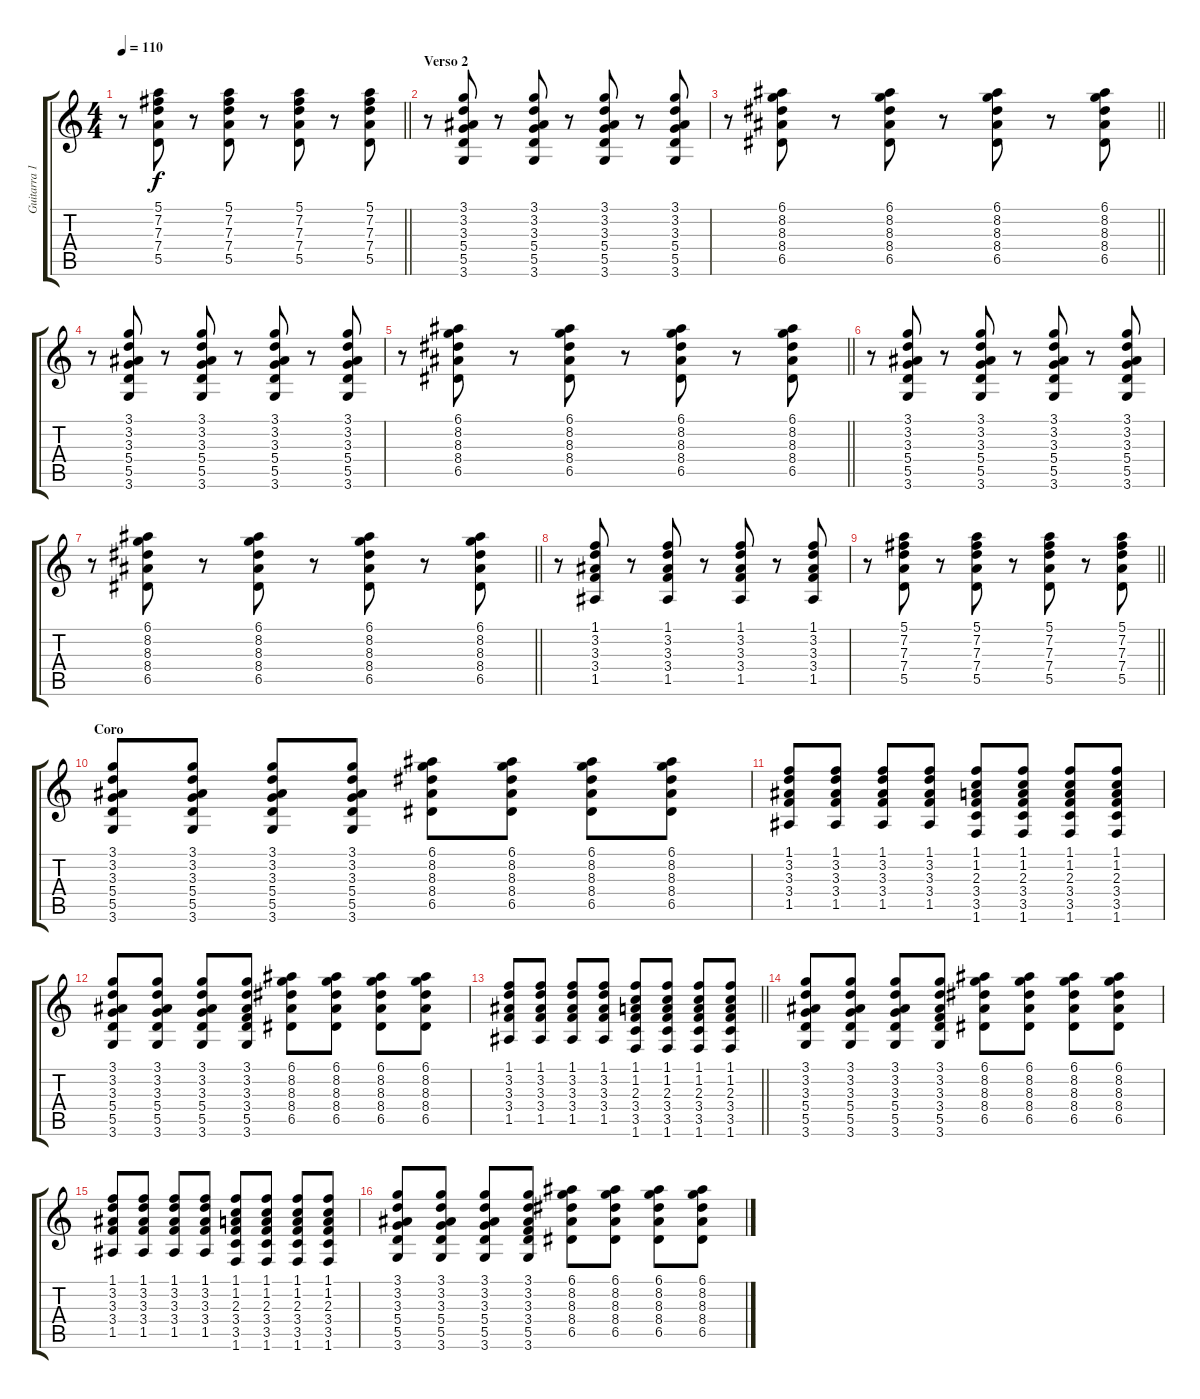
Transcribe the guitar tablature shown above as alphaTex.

\track ("Guitarra 1" "Guitarra 1") {instrument acousticguitarsteel}
\staff {score tabs}
\tuning (E4 B3 G3 D3 A2 E2) {hide}
\ts (4 4)
\tempo 110
\clef g2
\barLineRight lightlight
\ks c
r.8{dy f} (5.1 7.2 7.3 7.4 5.5).8 r.8 (5.1 7.2 7.3 7.4 5.5).8 r.8 (5.1 7.2 7.3 7.4 5.5).8 r.8 (5.1 7.2 7.3 7.4 5.5).8 |
\section ("" "Verso 2")
r.8 (3.1 3.2 3.3 5.4 5.5 3.6).8 r.8 (3.1 3.2 3.3 5.4 5.5 3.6).8 r.8 (3.1 3.2 3.3 5.4 5.5 3.6).8 r.8 (3.1 3.2 3.3 5.4 5.5 3.6).8 |
\barLineRight lightlight
r.8 (6.1 8.2 8.3 8.4 6.5).8 r.8 (6.1 8.2 8.3 8.4 6.5).8 r.8 (6.1 8.2 8.3 8.4 6.5).8 r.8 (6.1 8.2 8.3 8.4 6.5).8 |
r.8 (3.1 3.2 3.3 5.4 5.5 3.6).8 r.8 (3.1 3.2 3.3 5.4 5.5 3.6).8 r.8 (3.1 3.2 3.3 5.4 5.5 3.6).8 r.8 (3.1 3.2 3.3 5.4 5.5 3.6).8 |
\barLineRight lightlight
r.8 (6.1 8.2 8.3 8.4 6.5).8 r.8 (6.1 8.2 8.3 8.4 6.5).8 r.8 (6.1 8.2 8.3 8.4 6.5).8 r.8 (6.1 8.2 8.3 8.4 6.5).8 |
r.8 (3.1 3.2 3.3 5.4 5.5 3.6).8 r.8 (3.1 3.2 3.3 5.4 5.5 3.6).8 r.8 (3.1 3.2 3.3 5.4 5.5 3.6).8 r.8 (3.1 3.2 3.3 5.4 5.5 3.6).8 |
\barLineRight lightlight
r.8 (6.1 8.2 8.3 8.4 6.5).8 r.8 (6.1 8.2 8.3 8.4 6.5).8 r.8 (6.1 8.2 8.3 8.4 6.5).8 r.8 (6.1 8.2 8.3 8.4 6.5).8 |
r.8 (1.1 3.2 3.3 3.4 1.5).8 r.8 (1.1 3.2 3.3 3.4 1.5).8 r.8 (1.1 3.2 3.3 3.4 1.5).8 r.8 (1.1 3.2 3.3 3.4 1.5).8 |
\barLineRight lightlight
r.8 (5.1 7.2 7.3 7.4 5.5).8 r.8 (5.1 7.2 7.3 7.4 5.5).8 r.8 (5.1 7.2 7.3 7.4 5.5).8 r.8 (5.1 7.2 7.3 7.4 5.5).8 |
\section ("" "Coro")
(3.1 3.2 3.3 5.4 5.5 3.6).8 (3.1 3.2 3.3 5.4 5.5 3.6).8 (3.1 3.2 3.3 5.4 5.5 3.6).8 (3.1 3.2 3.3 5.4 5.5 3.6).8 (6.1 8.2 8.3 8.4 6.5).8 (6.1 8.2 8.3 8.4 6.5).8 (6.1 8.2 8.3 8.4 6.5).8 (6.1 8.2 8.3 8.4 6.5).8 |
(1.1 3.2 3.3 3.4 1.5).8 (1.1 3.2 3.3 3.4 1.5).8 (1.1 3.2 3.3 3.4 1.5).8 (1.1 3.2 3.3 3.4 1.5).8 (1.1 1.2 2.3 3.4 3.5 1.6).8 (1.1 1.2 2.3 3.4 3.5 1.6).8 (1.1 1.2 2.3 3.4 3.5 1.6).8 (1.1 1.2 2.3 3.4 3.5 1.6).8 |
(3.1 3.2 3.3 5.4 5.5 3.6).8 (3.1 3.2 3.3 5.4 5.5 3.6).8 (3.1 3.2 3.3 5.4 5.5 3.6).8 (3.1 3.2 3.3 3.4 5.5 3.6).8 (6.1 8.2 8.3 8.4 6.5).8 (6.1 8.2 8.3 8.4 6.5).8 (6.1 8.2 8.3 8.4 6.5).8 (6.1 8.2 8.3 8.4 6.5).8 |
\barLineRight lightlight
(1.1 3.2 3.3 3.4 1.5).8 (1.1 3.2 3.3 3.4 1.5).8 (1.1 3.2 3.3 3.4 1.5).8 (1.1 3.2 3.3 3.4 1.5).8 (1.1 1.2 2.3 3.4 3.5 1.6).8 (1.1 1.2 2.3 3.4 3.5 1.6).8 (1.1 1.2 2.3 3.4 3.5 1.6).8 (1.1 1.2 2.3 3.4 3.5 1.6).8 |
\section ("" "")
(3.1 3.2 3.3 5.4 5.5 3.6).8 (3.1 3.2 3.3 5.4 5.5 3.6).8 (3.1 3.2 3.3 5.4 5.5 3.6).8 (3.1 3.2 3.3 3.4 5.5 3.6).8 (6.1 8.2 8.3 8.4 6.5).8 (6.1 8.2 8.3 8.4 6.5).8 (6.1 8.2 8.3 8.4 6.5).8 (6.1 8.2 8.3 8.4 6.5).8 |
(1.1 3.2 3.3 3.4 1.5).8 (1.1 3.2 3.3 3.4 1.5).8 (1.1 3.2 3.3 3.4 1.5).8 (1.1 3.2 3.3 3.4 1.5).8 (1.1 1.2 2.3 3.4 3.5 1.6).8 (1.1 1.2 2.3 3.4 3.5 1.6).8 (1.1 1.2 2.3 3.4 3.5 1.6).8 (1.1 1.2 2.3 3.4 3.5 1.6).8 |
(3.1 3.2 3.3 5.4 5.5 3.6).8 (3.1 3.2 3.3 5.4 5.5 3.6).8 (3.1 3.2 3.3 5.4 5.5 3.6).8 (3.1 3.2 3.3 3.4 5.5 3.6).8 (6.1 8.2 8.3 8.4 6.5).8 (6.1 8.2 8.3 8.4 6.5).8 (6.1 8.2 8.3 8.4 6.5).8 (6.1 8.2 8.3 8.4 6.5).8
